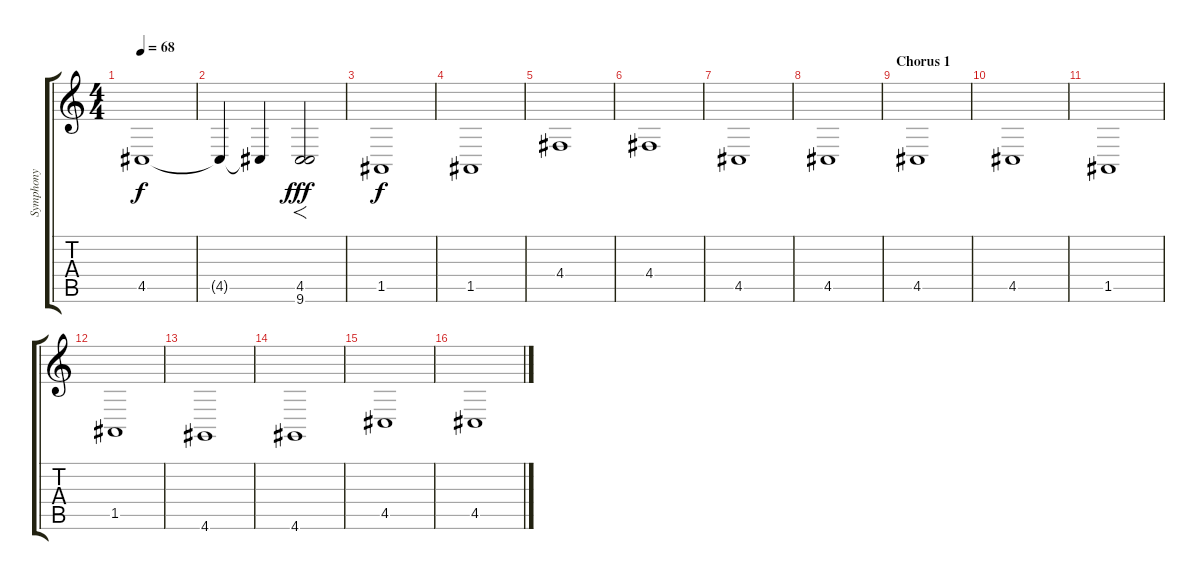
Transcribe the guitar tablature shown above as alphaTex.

\track ("Symphony" "Symphony") {instrument stringensemble1}
\staff {score tabs}
\tuning (E4 B3 G3 D3 A2 E2) {hide}
\ts (4 4)
\tempo 68
\clef g2
\ks c
4.5.1{dy f} |
4.5{t}.4 4.5{t}.4 (4.5 9.6).2{f dy fff volume 8} |
1.5.1{dy f volume 4} |
1.5.1 |
4.4.1 |
4.4.1 |
4.5.1 |
4.5.1 |
\section ("" "Chorus 1")
4.5.1 |
4.5.1 |
1.5.1 |
1.5.1 |
4.6.1 |
4.6.1 |
4.5.1 |
4.5.1
